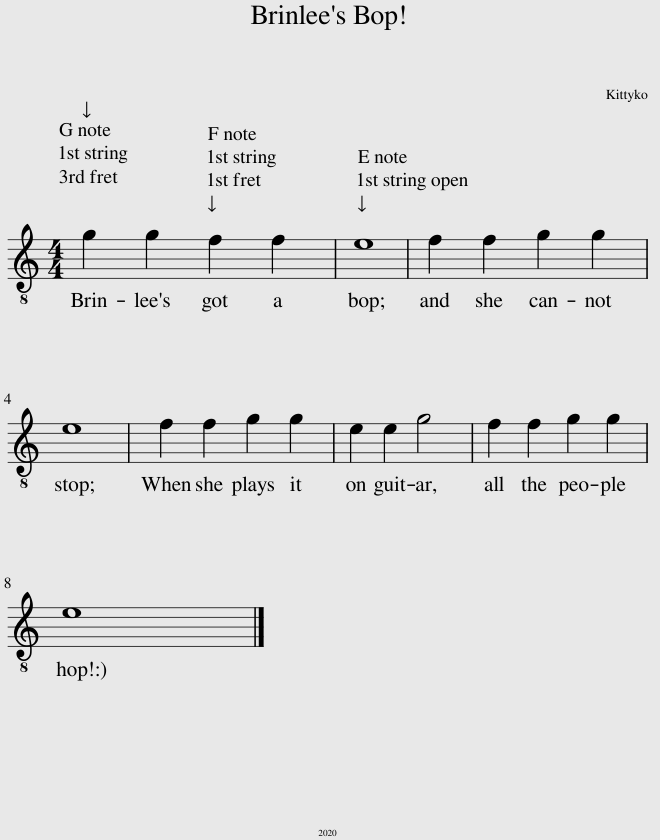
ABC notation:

X:1
L:1/8
M:4/4
I:linebreak $
K:C
V:1 treble-8
V:1
 g2 g2 f2 f2 | e8 | f2 f2 g2 g2 |$ e8 | f2 f2 g2 g2 | %5
 e2 e2 g4 | f2 f2 g2 g2 |$ e8 |] %8
